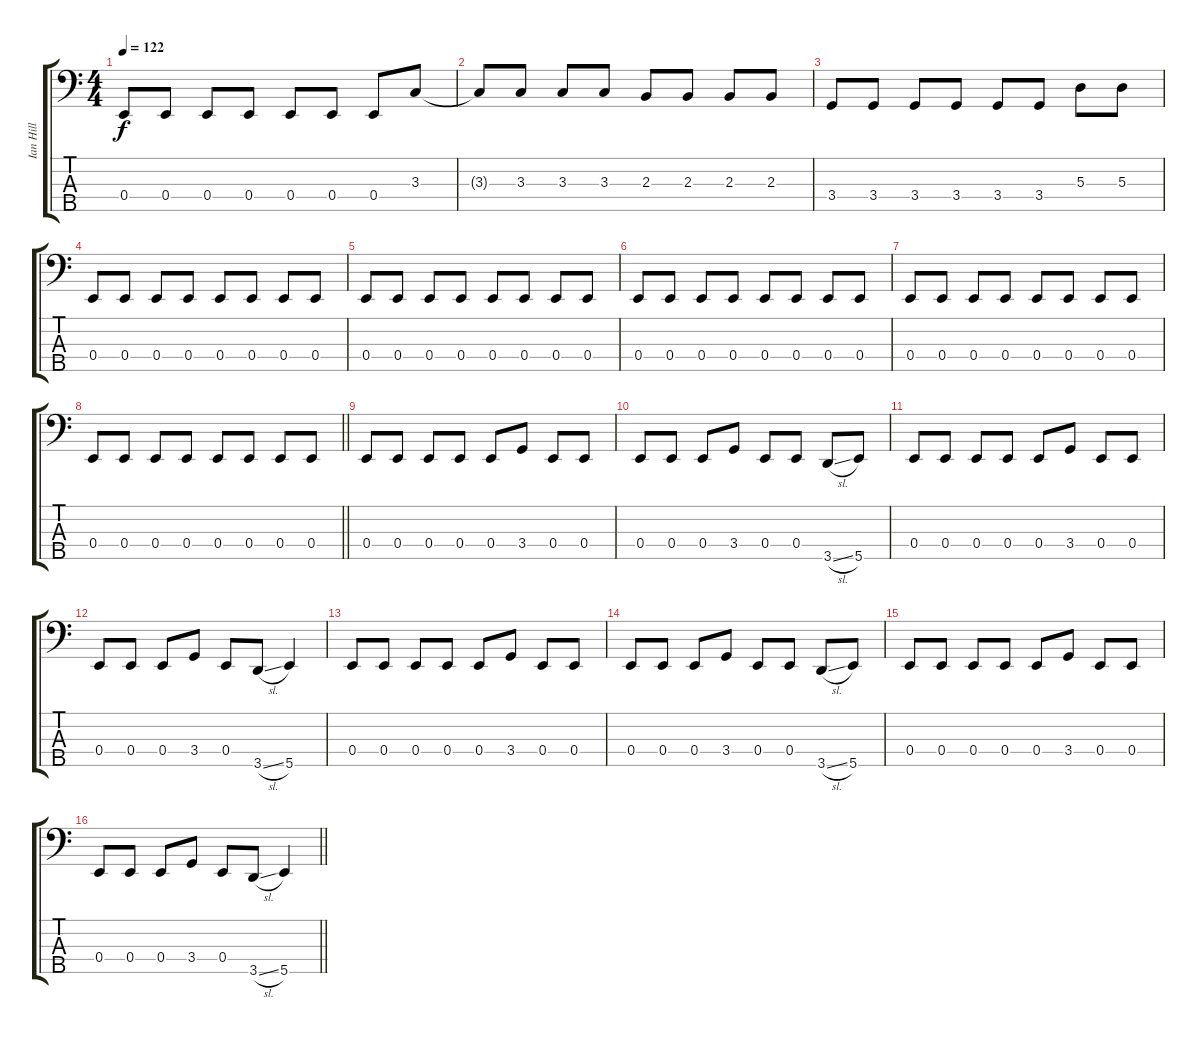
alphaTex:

\track ("Ian Hill" "Ian Hill") {instrument electricbassfinger}
\staff {score tabs}
\tuning (G2 D2 A1 E1 B0) {hide}
\ts (4 4)
\tempo 122
\clef f4
\ks c
0.4.8{dy f} 0.4.8 0.4.8 0.4.8 0.4.8 0.4.8 0.4.8 3.3.8 |
3.3{t}.8 3.3.8 3.3.8 3.3.8 2.3.8 2.3.8 2.3.8 2.3.8 |
3.4.8 3.4.8 3.4.8 3.4.8 3.4.8 3.4.8 5.3.8 5.3.8 |
0.4.8 0.4.8 0.4.8 0.4.8 0.4.8 0.4.8 0.4.8 0.4.8 |
0.4.8 0.4.8 0.4.8 0.4.8 0.4.8 0.4.8 0.4.8 0.4.8 |
0.4.8 0.4.8 0.4.8 0.4.8 0.4.8 0.4.8 0.4.8 0.4.8 |
0.4.8 0.4.8 0.4.8 0.4.8 0.4.8 0.4.8 0.4.8 0.4.8 |
\barLineRight lightlight
0.4.8 0.4.8 0.4.8 0.4.8 0.4.8 0.4.8 0.4.8 0.4.8 |
0.4.8 0.4.8 0.4.8 0.4.8 0.4.8 3.4.8 0.4.8 0.4.8 |
0.4.8 0.4.8 0.4.8 3.4.8 0.4.8 0.4.8 3.5{sl}.8 5.5.8 |
0.4.8 0.4.8 0.4.8 0.4.8 0.4.8 3.4.8 0.4.8 0.4.8 |
0.4.8 0.4.8 0.4.8 3.4.8 0.4.8 3.5{sl}.8 5.5.4 |
0.4.8 0.4.8 0.4.8 0.4.8 0.4.8 3.4.8 0.4.8 0.4.8 |
0.4.8 0.4.8 0.4.8 3.4.8 0.4.8 0.4.8 3.5{sl}.8 5.5.8 |
0.4.8 0.4.8 0.4.8 0.4.8 0.4.8 3.4.8 0.4.8 0.4.8 |
\barLineRight lightlight
0.4.8 0.4.8 0.4.8 3.4.8 0.4.8 3.5{sl}.8 5.5.4
